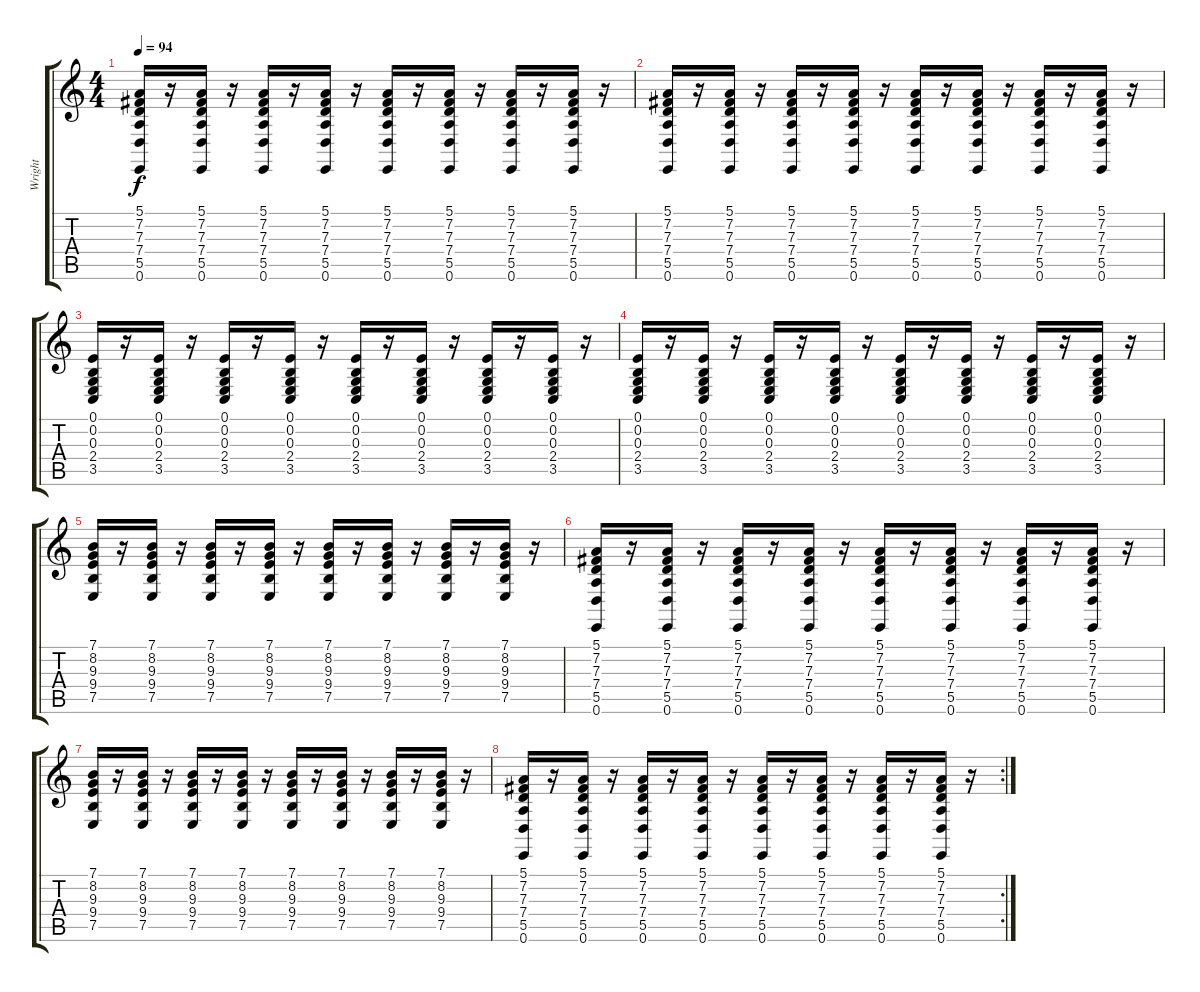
\track ("Wright" "Wright") {instrument honkytonkpiano}
\staff {score tabs}
\tuning (E4 B3 G3 D3 A2 E2) {hide}
\ts (4 4)
\tempo 94
\clef g2
\ks c
(5.1 7.2 7.3 7.4 5.5 0.6).16{dy f} r.16 (5.1 7.2 7.3 7.4 5.5 0.6).16 r.16 (5.1 7.2 7.3 7.4 5.5 0.6).16 r.16 (5.1 7.2 7.3 7.4 5.5 0.6).16 r.16 (5.1 7.2 7.3 7.4 5.5 0.6).16 r.16 (5.1 7.2 7.3 7.4 5.5 0.6).16 r.16 (5.1 7.2 7.3 7.4 5.5 0.6).16 r.16 (5.1 7.2 7.3 7.4 5.5 0.6).16 r.16 |
(5.1 7.2 7.3 7.4 5.5 0.6).16 r.16 (5.1 7.2 7.3 7.4 5.5 0.6).16 r.16 (5.1 7.2 7.3 7.4 5.5 0.6).16 r.16 (5.1 7.2 7.3 7.4 5.5 0.6).16 r.16 (5.1 7.2 7.3 7.4 5.5 0.6).16 r.16 (5.1 7.2 7.3 7.4 5.5 0.6).16 r.16 (5.1 7.2 7.3 7.4 5.5 0.6).16 r.16 (5.1 7.2 7.3 7.4 5.5 0.6).16 r.16 |
(0.1 0.2 0.3 2.4 3.5).16 r.16 (0.1 0.2 0.3 2.4 3.5).16 r.16 (0.1 0.2 0.3 2.4 3.5).16 r.16 (0.1 0.2 0.3 2.4 3.5).16 r.16 (0.1 0.2 0.3 2.4 3.5).16 r.16 (0.1 0.2 0.3 2.4 3.5).16 r.16 (0.1 0.2 0.3 2.4 3.5).16 r.16 (0.1 0.2 0.3 2.4 3.5).16 r.16 |
(0.1 0.2 0.3 2.4 3.5).16 r.16 (0.1 0.2 0.3 2.4 3.5).16 r.16 (0.1 0.2 0.3 2.4 3.5).16 r.16 (0.1 0.2 0.3 2.4 3.5).16 r.16 (0.1 0.2 0.3 2.4 3.5).16 r.16 (0.1 0.2 0.3 2.4 3.5).16 r.16 (0.1 0.2 0.3 2.4 3.5).16 r.16 (0.1 0.2 0.3 2.4 3.5).16 r.16 |
(7.1 8.2 9.3 9.4 7.5).16 r.16 (7.1 8.2 9.3 9.4 7.5).16 r.16 (7.1 8.2 9.3 9.4 7.5).16 r.16 (7.1 8.2 9.3 9.4 7.5).16 r.16 (7.1 8.2 9.3 9.4 7.5).16 r.16 (7.1 8.2 9.3 9.4 7.5).16 r.16 (7.1 8.2 9.3 9.4 7.5).16 r.16 (7.1 8.2 9.3 9.4 7.5).16 r.16 |
(5.1 7.2 7.3 7.4 5.5 0.6).16 r.16 (5.1 7.2 7.3 7.4 5.5 0.6).16 r.16 (5.1 7.2 7.3 7.4 5.5 0.6).16 r.16 (5.1 7.2 7.3 7.4 5.5 0.6).16 r.16 (5.1 7.2 7.3 7.4 5.5 0.6).16 r.16 (5.1 7.2 7.3 7.4 5.5 0.6).16 r.16 (5.1 7.2 7.3 7.4 5.5 0.6).16 r.16 (5.1 7.2 7.3 7.4 5.5 0.6).16 r.16 |
(7.1 8.2 9.3 9.4 7.5).16 r.16 (7.1 8.2 9.3 9.4 7.5).16 r.16 (7.1 8.2 9.3 9.4 7.5).16 r.16 (7.1 8.2 9.3 9.4 7.5).16 r.16 (7.1 8.2 9.3 9.4 7.5).16 r.16 (7.1 8.2 9.3 9.4 7.5).16 r.16 (7.1 8.2 9.3 9.4 7.5).16 r.16 (7.1 8.2 9.3 9.4 7.5).16 r.16 |
\rc 2
(5.1 7.2 7.3 7.4 5.5 0.6).16 r.16 (5.1 7.2 7.3 7.4 5.5 0.6).16 r.16 (5.1 7.2 7.3 7.4 5.5 0.6).16 r.16 (5.1 7.2 7.3 7.4 5.5 0.6).16 r.16 (5.1 7.2 7.3 7.4 5.5 0.6).16 r.16 (5.1 7.2 7.3 7.4 5.5 0.6).16 r.16 (5.1 7.2 7.3 7.4 5.5 0.6).16 r.16 (5.1 7.2 7.3 7.4 5.5 0.6).16 r.16
